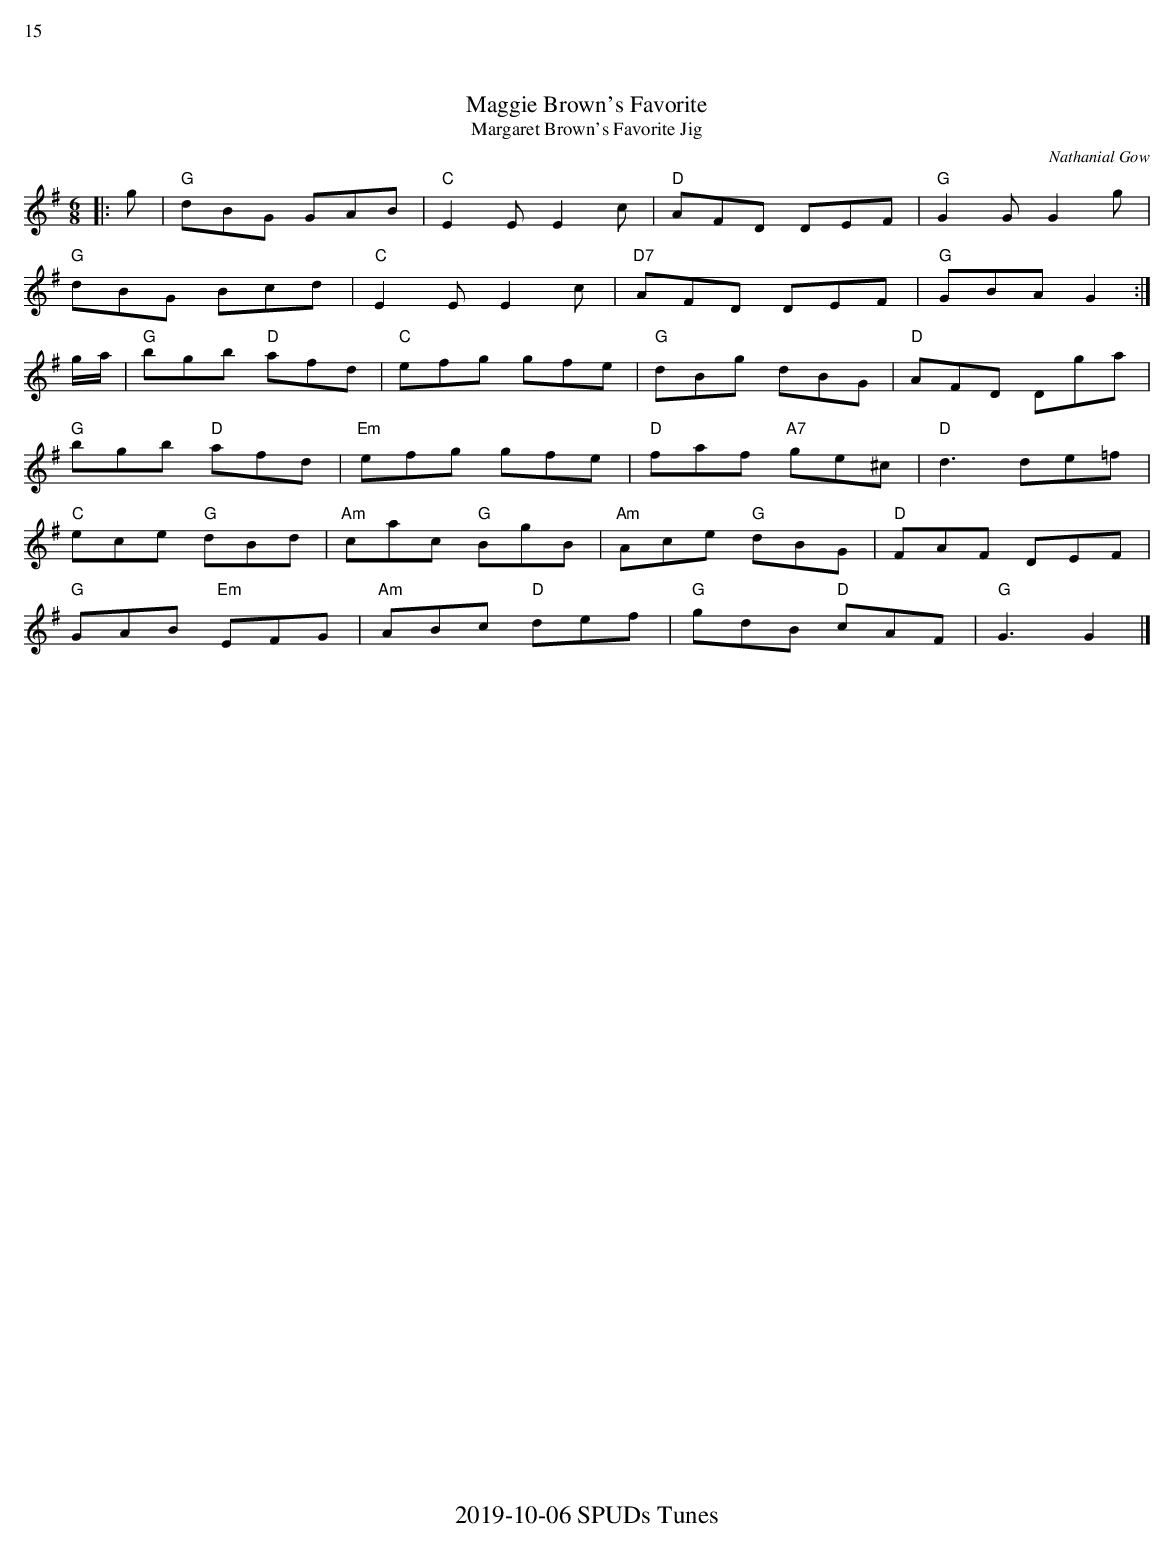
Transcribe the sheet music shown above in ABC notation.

X:1
%%text 15
T: Maggie Brown's Favorite
T: Margaret Brown's Favorite Jig
C: Nathanial Gow
M: 6/8
L: 1/8
K: G
|: g | "G"dBG GAB | "C"E2E E2c | "D"AFD DEF | "G"G2G G2g |
"G"dBG Bcd | "C"E2E E2c | "D7"AFD DEF | "G"GBA G2 :|
g/a/ | "G"bgb "D"afd | "C"efg gfe | "G"dBg dBG | "D"AFD Dga |
"G"bgb "D"afd | "Em"efg gfe | "D"faf "A7"ge^c | "D"d3 de=f |
 "C"ece "G"dBd | "Am"cac "G"BgB | "Am"Ace "G"dBG | "D"FAF DEF |
"G"GAB "Em"EFG | "Am"ABc "D"def | "G"gdB "D"cAF | "G"G3 G2 |]
